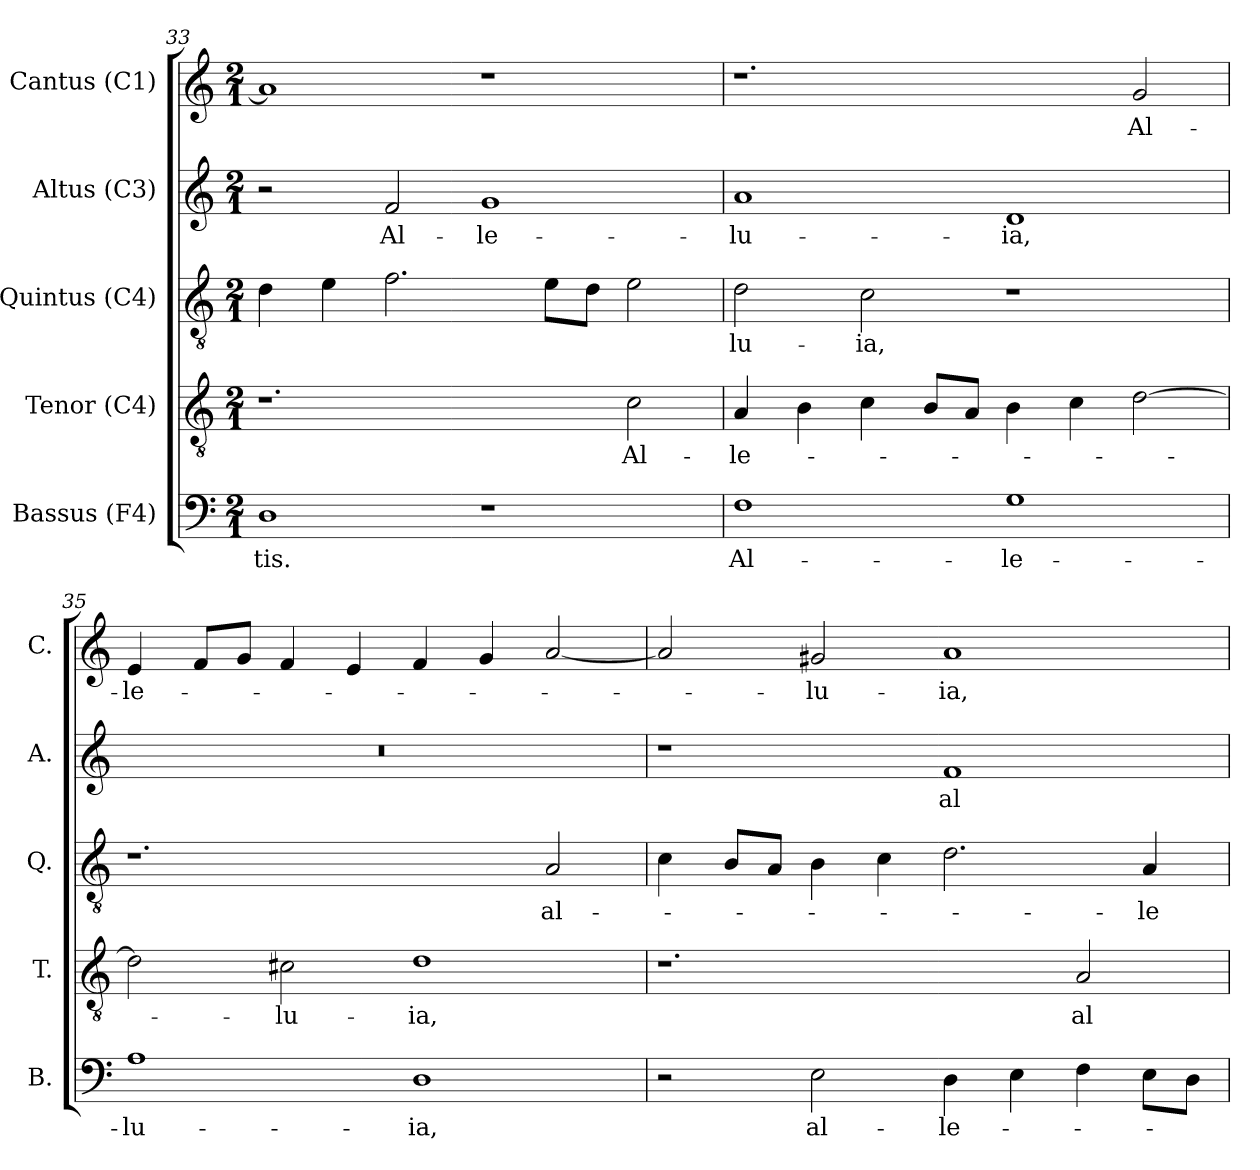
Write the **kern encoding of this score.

**kern	**text	**kern	**text	**kern	**text	**kern	**text	**kern	**text
*part5	*part5	*part4	*part4	*part3	*part3	*part2	*part2	*part1	*part1
*staff5	*staff5	*staff4	*staff4	*staff3	*staff3	*staff2	*staff2	*staff1	*staff1
*I"Bassus (F4)	*	*I"Tenor (C4)	*	*I"Quintus (C4)	*	*I"Altus (C3)	*	*I"Cantus (C1)	*
*I'B.	*	*I'T.	*	*I'Q.	*	*I'A.	*	*I'C.	*
!!LO:LB:g=z
*clefF4	*	*clefGv2	*	*clefGv2	*	*clefG2	*	*clefG2	*
*	*	*ITrd7c12	*	*ITrd7c12	*	*ITrd7c12	*	*	*
*k[]	*	*k[]	*	*k[]	*	*k[]	*	*k[]	*
*C:	*	*C:	*	*C:	*	*C:	*	*C:	*
*M2/1	*	*M2/1	*	*M2/1	*	*M2/1	*	*M2/1	*
=33	=33	=33	=33	=33	=33	=33	=33	=33	=33
!	!LO:LY:b:color=#000000	!	!	!	!	!	!	!	!
1Di	-tis.	1.r	.	4Di\	.	2r	.	1ai]	.
.	.	.	.	4Ei\	.	.	.	.	.
!	!	!	!	!	!	!	!LO:LY:b:color=#000000	!	!
.	.	.	.	2.Fi\	.	2Fi/	Al-	.	.
!	!	!	!	!	!	!	!LO:LY:b:color=#000000	!	!
1r	.	.	.	.	.	1Gi	-le-	1r	.
.	.	.	.	8Ei\L	.	.	.	.	.
.	.	.	.	8Di\J	.	.	.	.	.
!	!	!	!LO:LY:b:color=#000000	!	!	!	!	!	!
.	.	2Ci\	Al-	2Ei\	.	.	.	.	.
=34	=34	=34	=34	=34	=34	=34	=34	=34	=34
!	!LO:LY:b:color=#000000	!	!	!	!	!	!	!	!
!	!	!	!LO:LY:b:color=#000000	!	!	!	!	!	!
!	!	!	!	!	!LO:LY:b:color=#000000	!	!	!	!
!	!	!	!	!	!	!	!LO:LY:b:color=#000000	!	!
1Fi	Al-	4AAi/	-le-	2Di\	-lu-	1Ai	-lu-	1.r	.
.	.	4BBi\	.	.	.	.	.	.	.
!	!	!	!	!	!LO:LY:b:color=#000000	!	!	!	!
.	.	4Ci\	.	2Ci\	-ia,	.	.	.	.
.	.	8BBi/L	.	.	.	.	.	.	.
.	.	8AAi/J	.	.	.	.	.	.	.
!	!LO:LY:b:color=#000000	!	!	!	!	!	!	!	!
!	!	!	!	!	!	!	!LO:LY:b:color=#000000	!	!
1Gi	-le-	4BBi\	.	1r	.	1Di	-ia,	.	.
.	.	4Ci\	.	.	.	.	.	.	.
!	!	!	!	!	!	!	!	!	!LO:LY:b:color=#000000
.	.	[2Di\	.	.	.	.	.	2gi/	Al-
=35	=35	=35	=35	=35	=35	=35	=35	=35	=35
!	!LO:LY:b:color=#000000	!	!	!	!	!LO:N:vis=1	!	!	!
!	!	!	!	!	!	!	!	!	!LO:LY:b:color=#000000
1Ai	-lu-	2Di\]	.	1.r	.	0r	.	4ei/	-le-
.	.	.	.	.	.	.	.	8fi/L	.
.	.	.	.	.	.	.	.	8gi/J	.
!	!	!	!LO:LY:b:color=#000000	!	!	!	!	!	!
.	.	2C#Xi\	-lu-	.	.	.	.	4fi/	.
.	.	.	.	.	.	.	.	4ei/	.
!	!LO:LY:b:color=#000000	!	!	!	!	!	!	!	!
!	!	!	!LO:LY:b:color=#000000	!	!	!	!	!	!
1Di	-ia,	1Di	-ia,	.	.	.	.	4fi/	.
.	.	.	.	.	.	.	.	4gi/	.
!	!	!	!	!	!LO:LY:b:color=#000000	!	!	!	!
.	.	.	.	2AAi/	al-	.	.	[2ai/	.
=36	=36	=36	=36	=36	=36	=36	=36	=36	=36
2r	.	1.r	.	4Ci\	.	1r	.	2ai/]	.
.	.	.	.	8BBi/L	.	.	.	.	.
.	.	.	.	8AAi/J	.	.	.	.	.
!	!LO:LY:b:color=#000000	!	!	!	!	!	!	!	!
!	!	!	!	!	!	!	!	!	!LO:LY:b:color=#000000
2Ei\	al-	.	.	4BBi\	.	.	.	2g#Xi/	-lu-
.	.	.	.	4Ci\	.	.	.	.	.
!	!LO:LY:b:color=#000000	!	!	!	!	!	!	!	!
!	!	!	!	!	!	!	!LO:LY:b:color=#000000	!	!
!	!	!	!	!	!	!	!	!	!LO:LY:b:color=#000000
4Di\	-le-	.	.	2.Di\	.	1Fi	al-	1ai	-ia,
4Ei\	.	.	.	.	.	.	.	.	.
!	!	!	!LO:LY:b:color=#000000	!	!	!	!	!	!
4Fi\	.	2AAi/	al-	.	.	.	.	.	.
!	!	!	!	!	!LO:LY:b:color=#000000	!	!	!	!
8Ei\L	.	.	.	4AAi/	-le-	.	.	.	.
8Di\J	.	.	.	.	.	.	.	.	.
=	=	=	=	=	=	=	=	=	=
*-	*-	*-	*-	*-	*-	*-	*-	*-	*-
